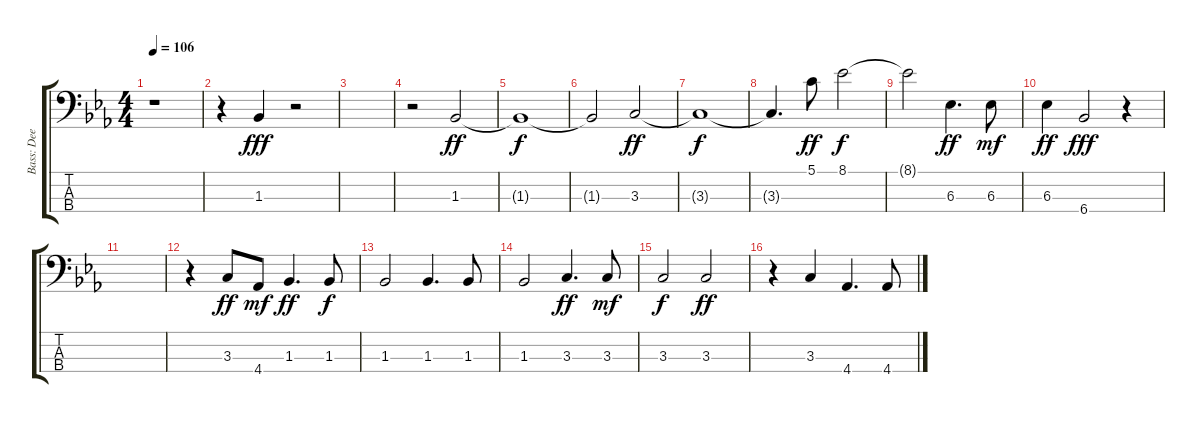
\track ("Bass: Dee" "Bass: Dee") {instrument fretlessbass}
\staff {score tabs}
\tuning (G2 D2 A1 E1) {hide}
\ts (4 4)
\tempo 106
\clef f4
\ks eb
r.1{dy ff} |
r.4 1.3.4{dy fff} r.2 |
|
r.2 1.3.2{dy ff} |
1.3{t}.1{dy f} |
1.3{t}.2 3.3.2{dy ff} |
3.3{t}.1{dy f} |
3.3{t}.4{d} 5.1.8{dy ff} 8.1.2{dy f} |
8.1{t}.2 6.3.4{d dy ff} 6.3.8{dy mf} |
6.3.4{dy ff} 6.4.2{dy fff} r.4 |
|
r.4 3.3.8{dy ff} 4.4.8{dy mf} 1.3.4{d dy ff} 1.3.8{dy f} |
1.3.2 1.3.4{d} 1.3.8 |
1.3.2 3.3.4{d dy ff} 3.3.8{dy mf} |
3.3.2{dy f} 3.3.2{dy ff} |
r.4 3.3.4 4.4.4{d} 4.4.8
